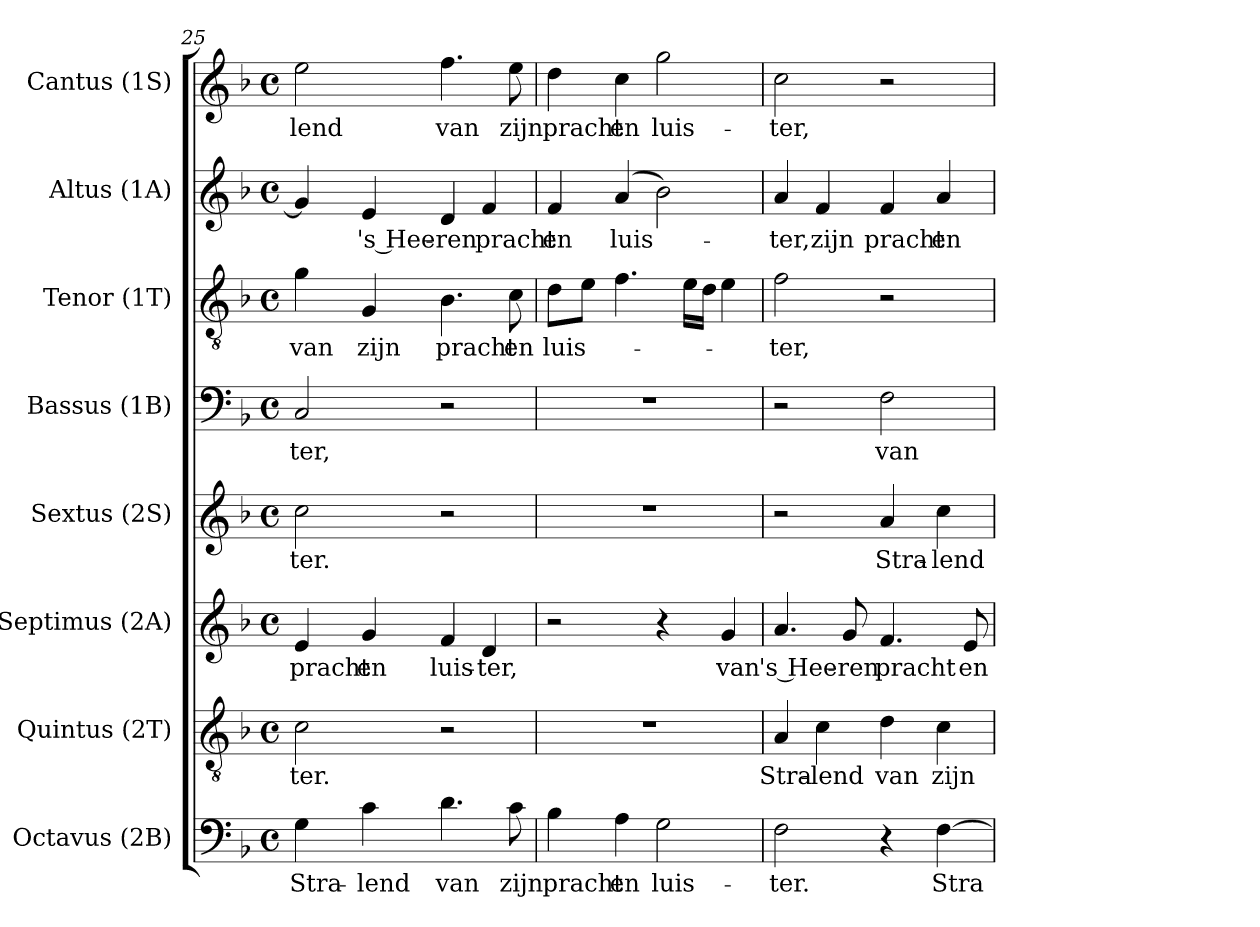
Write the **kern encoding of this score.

**kern	**text	**kern	**text	**kern	**text	**kern	**text	**kern	**text	**kern	**text	**kern	**text	**kern	**text
*part8	*part8	*part7	*part7	*part6	*part6	*part5	*part5	*part4	*part4	*part3	*part3	*part2	*part2	*part1	*part1
*staff8	*staff8	*staff7	*staff7	*staff6	*staff6	*staff5	*staff5	*staff4	*staff4	*staff3	*staff3	*staff2	*staff2	*staff1	*staff1
*I"Octavus (2B)	*	*I"Quintus (2T)	*	*I"Septimus (2A)	*	*I"Sextus (2S)	*	*I"Bassus (1B)	*	*I"Tenor (1T)	*	*I"Altus (1A)	*	*I"Cantus (1S)	*
*I'Octavus	*	*I'Quintus	*	*I'Septimus	*	*I'Sextus	*	*I'Bassus	*	*I'Tenor	*	*I'Altus	*	*I'Cantus	*
*clefF4	*	*clefGv2	*	*clefG2	*	*clefG2	*	*clefF4	*	*clefGv2	*	*clefG2	*	*clefG2	*
*k[b-]	*	*k[b-]	*	*k[b-]	*	*k[b-]	*	*k[b-]	*	*k[b-]	*	*k[b-]	*	*k[b-]	*
*F:	*	*F:	*	*F:	*	*F:	*	*F:	*	*F:	*	*F:	*	*F:	*
*M4/4	*	*M4/4	*	*M4/4	*	*M4/4	*	*M4/4	*	*M4/4	*	*M4/4	*	*M4/4	*
*met(c)	*	*met(c)	*	*met(c)	*	*met(c)	*	*met(c)	*	*met(c)	*	*met(c)	*	*met(c)	*
=25	=25	=25	=25	=25	=25	=25	=25	=25	=25	=25	=25	=25	=25	=25	=25
!	!LO:LY:b:color=#000000	!	!	!	!	!	!	!	!	!	!	!	!	!	!
!	!	!	!LO:LY:b:color=#000000	!	!	!	!	!	!	!	!	!	!	!	!
!	!	!	!	!	!LO:LY:b:color=#000000	!	!	!	!	!	!	!	!	!	!
!	!	!	!	!	!	!	!LO:LY:b:color=#000000	!	!	!	!	!	!	!	!
!	!	!	!	!	!	!	!	!	!LO:LY:b:color=#000000	!	!	!	!	!	!
!	!	!	!	!	!	!	!	!	!	!	!LO:LY:b:color=#000000	!	!	!	!
!	!	!	!	!	!	!	!	!	!	!	!	!	!	!	!LO:LY:b:color=#000000
4Gi\	Stra-	2ci\	-ter.	4ei/	pracht	2cci\	-ter.	2Ci/	-ter,	4gi\	van	4gi/]	.	2eei\	-lend
!	!LO:LY:b:color=#000000	!	!	!	!	!	!	!	!	!	!	!	!	!	!
!	!	!	!	!	!LO:LY:b:color=#000000	!	!	!	!	!	!	!	!	!	!
!	!	!	!	!	!	!	!	!	!	!	!LO:LY:b:color=#000000	!	!	!	!
!	!	!	!	!	!	!	!	!	!	!	!	!	!LO:LY:b:color=#000000	!	!
4ci\	-lend	.	.	4gi/	en	.	.	.	.	4Gi/	zijn	4ei/	's Hee-	.	.
!	!LO:LY:b:color=#000000	!	!	!	!	!	!	!	!	!	!	!	!	!	!
!	!	!	!	!	!LO:LY:b:color=#000000	!	!	!	!	!	!	!	!	!	!
!	!	!	!	!	!	!	!	!	!	!	!LO:LY:b:color=#000000	!	!	!	!
!	!	!	!	!	!	!	!	!	!	!	!	!	!LO:LY:b:color=#000000	!	!
!	!	!	!	!	!	!	!	!	!	!	!	!	!	!	!LO:LY:b:color=#000000
4.di\	van	2r	.	4fi/	luis-	2r	.	2r	.	4.B-i\	pracht	4di/	-ren	4.ffi\	van
!	!	!	!	!	!LO:LY:b:color=#000000	!	!	!	!	!	!	!	!	!	!
!	!	!	!	!	!	!	!	!	!	!	!	!	!LO:LY:b:color=#000000	!	!
.	.	.	.	4di/	-ter,	.	.	.	.	.	.	4fi/	pracht	.	.
!	!LO:LY:b:color=#000000	!	!	!	!	!	!	!	!	!	!	!	!	!	!
!	!	!	!	!	!	!	!	!	!	!	!LO:LY:b:color=#000000	!	!	!	!
!	!	!	!	!	!	!	!	!	!	!	!	!	!	!	!LO:LY:b:color=#000000
8ci\	zijn	.	.	.	.	.	.	.	.	8ci\	en	.	.	8eei\	zijn
=26	=26	=26	=26	=26	=26	=26	=26	=26	=26	=26	=26	=26	=26	=26	=26
!	!LO:LY:b:color=#000000	!	!	!	!	!	!	!	!	!	!	!	!	!	!
!	!	!	!	!	!	!	!	!	!	!	!LO:LY:b:color=#000000	!	!	!	!
!	!	!	!	!	!	!	!	!	!	!	!	!	!LO:LY:b:color=#000000	!	!
!	!	!	!	!	!	!	!	!	!	!	!	!	!	!	!LO:LY:b:color=#000000
4B-i\	pracht	1r	.	2r	.	1r	.	1r	.	8di\L	luis-	4fi/	en	4ddi\	pracht
.	.	.	.	.	.	.	.	.	.	8ei\J	.	.	.	.	.
!	!LO:LY:b:color=#000000	!	!	!	!	!	!	!	!	!	!	!	!	!	!
!	!	!	!	!	!	!	!	!	!	!	!	!	!LO:LY:b:color=#000000	!	!
!	!	!	!	!	!	!	!	!	!	!	!	!	!	!	!LO:LY:b:color=#000000
4Ai\	en	.	.	.	.	.	.	.	.	4.fi\	.	(4ai/	luis-	4cci\	en
!	!LO:LY:b:color=#000000	!	!	!	!	!	!	!	!	!	!	!	!	!	!
!	!	!	!	!	!	!	!	!	!	!	!	!	!	!	!LO:LY:b:color=#000000
2Gi\	luis-	.	.	4r	.	.	.	.	.	.	.	2b-i\)	.	2ggi\	luis-
.	.	.	.	.	.	.	.	.	.	16ei\LL	.	.	.	.	.
.	.	.	.	.	.	.	.	.	.	16di\JJ	.	.	.	.	.
!	!	!	!	!	!LO:LY:b:color=#000000	!	!	!	!	!	!	!	!	!	!
.	.	.	.	4gi/	van	.	.	.	.	4ei\	.	.	.	.	.
=27	=27	=27	=27	=27	=27	=27	=27	=27	=27	=27	=27	=27	=27	=27	=27
!	!LO:LY:b:color=#000000	!	!	!	!	!	!	!	!	!	!	!	!	!	!
!	!	!	!LO:LY:b:color=#000000	!	!	!	!	!	!	!	!	!	!	!	!
!	!	!	!	!	!LO:LY:b:color=#000000	!	!	!	!	!	!	!	!	!	!
!	!	!	!	!	!	!	!	!	!	!	!LO:LY:b:color=#000000	!	!	!	!
!	!	!	!	!	!	!	!	!	!	!	!	!	!LO:LY:b:color=#000000	!	!
!	!	!	!	!	!	!	!	!	!	!	!	!	!	!	!LO:LY:b:color=#000000
2Fi\	-ter.	4Ai/	Stra-	4.ai/	's Hee-	2r	.	2r	.	2fi\	-ter,	4ai/	-ter,	2cci\	-ter,
!	!	!	!LO:LY:b:color=#000000	!	!	!	!	!	!	!	!	!	!	!	!
!	!	!	!	!	!	!	!	!	!	!	!	!	!LO:LY:b:color=#000000	!	!
.	.	4ci\	-lend	.	.	.	.	.	.	.	.	4fi/	zijn	.	.
!	!	!	!	!	!LO:LY:b:color=#000000	!	!	!	!	!	!	!	!	!	!
.	.	.	.	8gi/	-ren	.	.	.	.	.	.	.	.	.	.
!	!	!	!LO:LY:b:color=#000000	!	!	!	!	!	!	!	!	!	!	!	!
!	!	!	!	!	!LO:LY:b:color=#000000	!	!	!	!	!	!	!	!	!	!
!	!	!	!	!	!	!	!LO:LY:b:color=#000000	!	!	!	!	!	!	!	!
!	!	!	!	!	!	!	!	!	!LO:LY:b:color=#000000	!	!	!	!	!	!
!	!	!	!	!	!	!	!	!	!	!	!	!	!LO:LY:b:color=#000000	!	!
4r	.	4di\	van	4.fi/	pracht	4ai/	Stra-	2Fi\	van	2r	.	4fi/	pracht	2r	.
!	!LO:LY:b:color=#000000	!	!	!	!	!	!	!	!	!	!	!	!	!	!
!	!	!	!LO:LY:b:color=#000000	!	!	!	!	!	!	!	!	!	!	!	!
!	!	!	!	!	!	!	!LO:LY:b:color=#000000	!	!	!	!	!	!	!	!
!	!	!	!	!	!	!	!	!	!	!	!	!	!LO:LY:b:color=#000000	!	!
[>4Fi\	Stra-	4ci\	zijn	.	.	4cci\	-lend	.	.	.	.	4ai/	en	.	.
!	!	!	!	!	!LO:LY:b:color=#000000	!	!	!	!	!	!	!	!	!	!
.	.	.	.	8ei/	en	.	.	.	.	.	.	.	.	.	.
=	=	=	=	=	=	=	=	=	=	=	=	=	=	=	=
*-	*-	*-	*-	*-	*-	*-	*-	*-	*-	*-	*-	*-	*-	*-	*-
